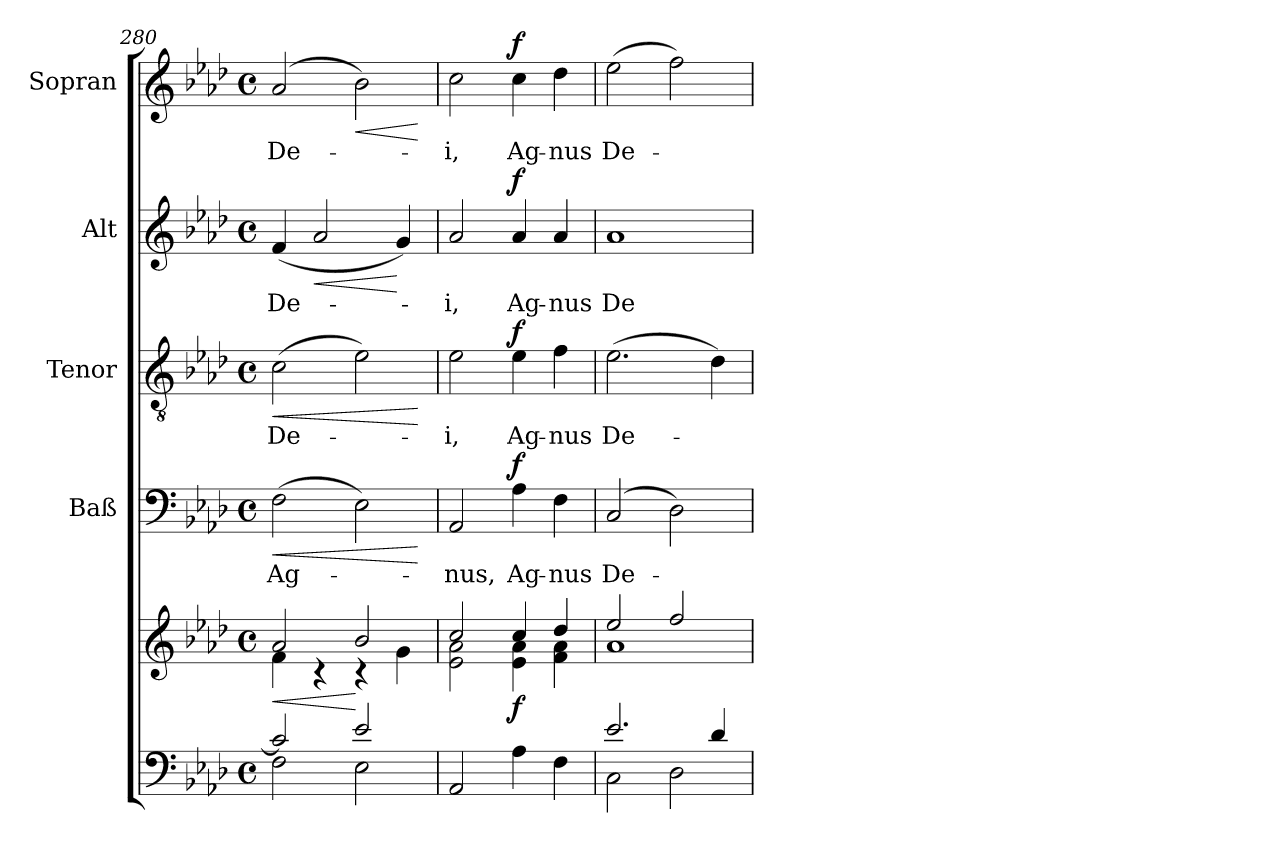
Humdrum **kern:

**kern	**kern	**dynam	**kern	**text	**dynam	**kern	**text	**dynam	**kern	**text	**dynam	**kern	**text	**dynam
*part5	*part5	*part5	*part4	*part4	*part4	*part3	*part3	*part3	*part2	*part2	*part2	*part1	*part1	*part1
*staff6	*staff5	*staff5/6	*staff4	*staff4	*staff4	*staff3	*staff3	*staff3	*staff2	*staff2	*staff2	*staff1	*staff1	*staff1
*	*	*	*I"Baß	*	*	*I"Tenor	*	*	*I"Alt	*	*	*I"Sopran	*	*
*	*	*	*I'Baß	*	*	*I'Ten	*	*	*I'Alt	*	*	*I'Sop	*	*
*clefF4	*clefG2	*	*clefF4	*	*	*clefGv2	*	*	*clefG2	*	*	*clefG2	*	*
*k[b-e-a-d-]	*k[b-e-a-d-]	*	*k[b-e-a-d-]	*	*	*k[b-e-a-d-]	*	*	*k[b-e-a-d-]	*	*	*k[b-e-a-d-]	*	*
*A-:	*A-:	*	*A-:	*	*	*A-:	*	*	*A-:	*	*	*A-:	*	*
*M4/4	*M4/4	*	*M4/4	*	*	*M4/4	*	*	*M4/4	*	*	*M4/4	*	*
*met(c)	*met(c)	*	*met(c)	*	*	*met(c)	*	*	*met(c)	*	*	*met(c)	*	*
=280	=280	=280	=280	=280	=280	=280	=280	=280	=280	=280	=280	=280	=280	=280
*^	*	*	*	*	*	*	*	*	*	*	*	*	*	*
!	!	!	!LO:HP:b	!	!LO:LY:b	!LO:HP:b	!	!LO:LY:b	!LO:HP:b	!	!LO:LY:b	!	!	!LO:LY:b	!
*	*	*^	*	*	*	*	*	*	*	*	*	*	*	*	*
2c/]	2F\	2a-/	4f\	<	(>2F\	Ag-	<	(>2c\	De-	<	(<4f/	De-	.	(2a-/	De-	.
!	!	!	!	!	!	!	!	!	!	!	!	!	!LO:HP:b	!	!	!
.	.	.	4rc	.	.	.	.	.	.	.	2a-/	.	<	.	.	.
!	!	!	!	!	!	!	!	!	!	!	!	!	!	!	!	!LO:HP:b
2e-/	2E-\	2b-/	4rc	[	2E-\)	.	.	2e-\)	.	.	.	.	.	2b-\)	.	<
.	.	.	4g\	.	.	.	.	.	.	.	4g/)	.	[	.	.	.
*v	*v	*	*	*	*	*	*	*	*	*	*	*	*	*	*	*
*	*v	*v	*	*	*	*	*	*	*	*	*	*	*	*	*
.	.	.	.	.	[	.	.	[	.	.	.	.	.	[
=281	=281	=281	=281	=281	=281	=281	=281	=281	=281	=281	=281	=281	=281	=281
*	*^	*	*	*	*	*	*	*	*	*	*	*	*	*
!	!	!	!	!	!LO:LY:b	!	!	!LO:LY:b	!	!	!LO:LY:b	!	!	!LO:LY:b	!
2AA-/	2cc/	2e-\ 2a-\	.	2AA-/	-nus,	.	2e-\	-i,	.	2a-/	-i,	.	2cc\	-i,	.
!	!	!	!LO:DY:b	!	!LO:LY:b	!LO:DY:a	!	!LO:LY:b	!LO:DY:a	!	!LO:LY:b	!LO:DY:a	!	!LO:LY:b	!LO:DY:a
4A-\	4cc/	4e-\ 4a-\	f	4A-\	Ag-	f	4e-\	Ag-	f	4a-/	Ag-	f	4cc\	Ag-	f
!	!	!	!	!	!LO:LY:b	!	!	!LO:LY:b	!	!	!LO:LY:b	!	!	!LO:LY:b	!
4F\	4dd-/	4f\ 4a-\	.	4F\	-nus	.	4f\	-nus	.	4a-/	-nus	.	4dd-\	-nus	.
=282	=282	=282	=282	=282	=282	=282	=282	=282	=282	=282	=282	=282	=282	=282	=282
*^	*	*	*	*	*	*	*	*	*	*	*	*	*	*	*
!	!	!	!	!	!	!LO:LY:b	!	!	!LO:LY:b	!	!	!LO:LY:b	!	!	!LO:LY:b	!
2.e-/	2C\	2ee-/	1a-	.	(2C/	De-	.	(>2.e-\	De-	.	1a-	De-	.	(>2ee-\	De-	.
.	2D-\	2ff/	.	.	2D-\)	.	.	.	.	.	.	.	.	2ff\)	.	.
4d-/	.	.	.	.	.	.	.	4d-\)	.	.	.	.	.	.	.	.
*v	*v	*	*	*	*	*	*	*	*	*	*	*	*	*	*	*
*	*v	*v	*	*	*	*	*	*	*	*	*	*	*	*	*
=	=	=	=	=	=	=	=	=	=	=	=	=	=	=
*-	*-	*-	*-	*-	*-	*-	*-	*-	*-	*-	*-	*-	*-	*-
